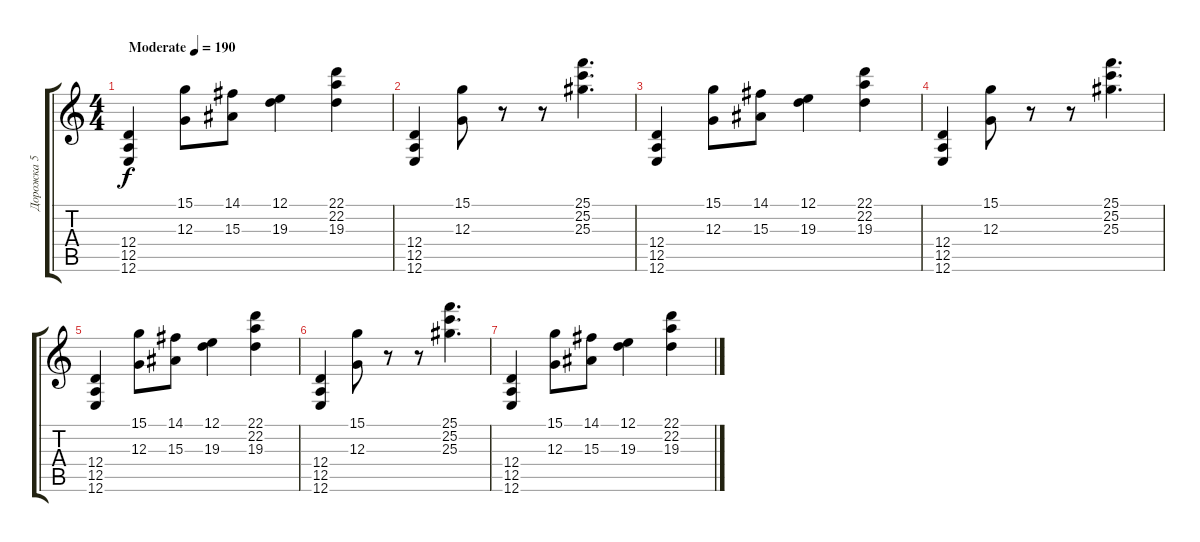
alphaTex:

\track ("Дорожка 5" "Дорожка 5") {instrument reversecymbal}
\staff {score tabs}
\tuning (E4 B3 G3 D3 A2 E2) {hide}
\ts (4 4)
\tempo (190 "Moderate")
\clef g2
\ks c
(12.4 12.5 12.6).4{dy f instrument reversecymbal} (15.1 12.3).8 (14.1 15.3).8 (12.1 19.3).4 (22.1 22.2 19.3).4 |
(12.4 12.5 12.6).4 (15.1 12.3).8 r.8 r.8 (25.1 25.2 25.3).4{d} |
(12.4 12.5 12.6).4 (15.1 12.3).8 (14.1 15.3).8 (12.1 19.3).4 (22.1 22.2 19.3).4 |
(12.4 12.5 12.6).4 (15.1 12.3).8 r.8 r.8 (25.1 25.2 25.3).4{d} |
(12.4 12.5 12.6).4 (15.1 12.3).8 (14.1 15.3).8 (12.1 19.3).4 (22.1 22.2 19.3).4 |
(12.4 12.5 12.6).4 (15.1 12.3).8 r.8 r.8 (25.1 25.2 25.3).4{d} |
(12.4 12.5 12.6).4 (15.1 12.3).8 (14.1 15.3).8 (12.1 19.3).4 (22.1 22.2 19.3).4
